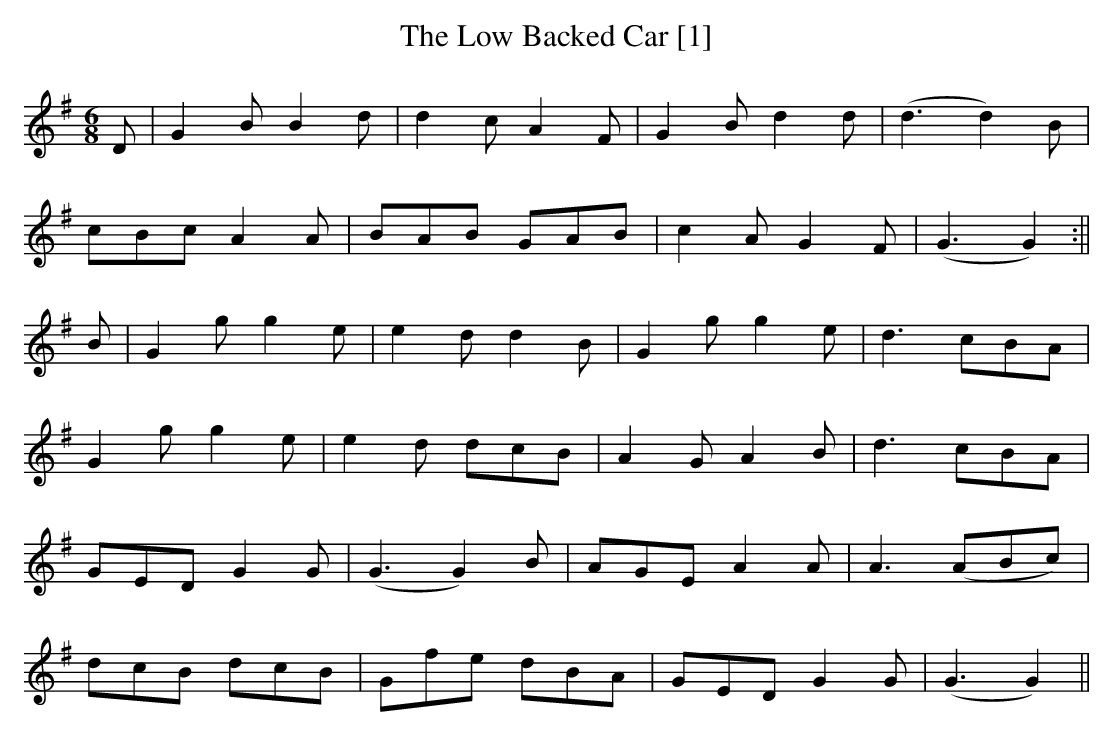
X:1
T:Low Backed Car [1], The
M:6/8
L:1/8
K:G
D|G2B B2d|d2c A2F|G2B d2d|(d3 d2) B|
cBc A2A|BAB GAB|c2A G2F|(G3 G2):||
B|G2g g2e|e2d d2B|G2g g2e|d3 cBA|
G2g g2e|e2d dcB|A2G A2B|d3 cBA|
GED G2G|(G3 G2)B|AGE A2A|A3 (ABc)|
dcB dcB|Gfe dBA|GED G2G|(G3 G2)||
